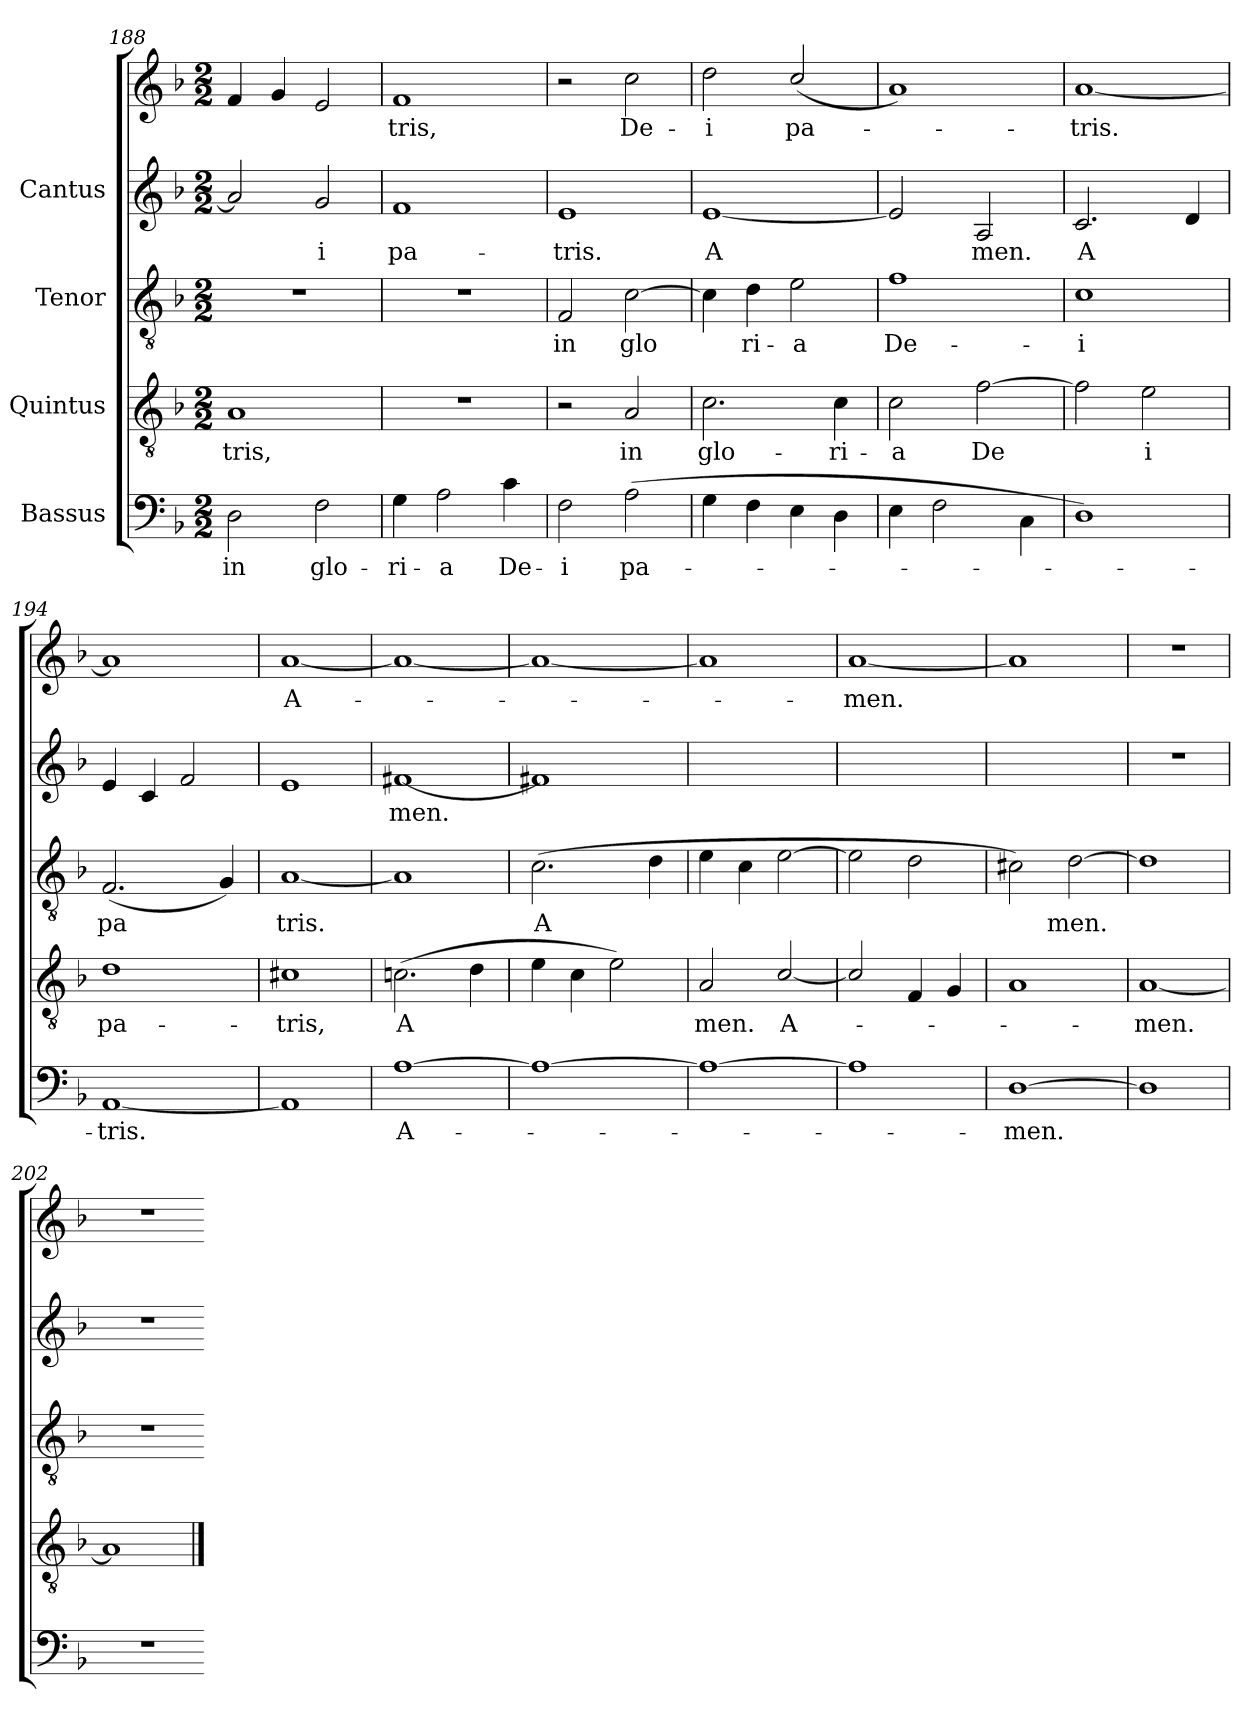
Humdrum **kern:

**kern	**text	**kern	**text	**kern	**text	**kern	**text	**kern	**text
*part4	*part4	*part3	*part3	*part2	*part2	*part1	*part1	*part1	*part1
*staff5	*staff5	*staff4	*staff4	*staff3	*staff3	*staff2	*staff2	*staff1	*staff1
*I"Bassus	*	*I"Quintus	*	*I"Tenor	*	*I"Cantus	*	*	*
!!LO:LB:g=z
*clefF4	*	*clefGv2	*	*clefGv2	*	*clefG2	*	*clefG2	*
*k[b-]	*	*k[b-]	*	*k[b-]	*	*k[b-]	*	*k[b-]	*
*F:	*	*F:	*	*F:	*	*F:	*	*F:	*
*M2/2	*	*M2/2	*	*M2/2	*	*M2/2	*	*M2/2	*
=188	=188	=188	=188	=188	=188	=188	=188	=188	=188
!	!LO:LY:b:cj	!	!LO:LY:b:cj	!	!	!	!LO:LY:b:cj	!	!
2D\	in	1A	-tris,	1r	.	2a/]	-	4f/	.
.	.	.	.	.	.	.	.	4g/	.
!	!LO:LY:b:cj	!	!	!	!	!	!LO:LY:b:cj	!	!
2F\	glo-	.	.	.	.	2g/	i	2e/	.
!!LO:LB:g=z
=189	=189	=189	=189	=189	=189	=189	=189	=189	=189
!	!LO:LY:b:cj	!	!	!	!	!	!LO:LY:b:cj	!	!LO:LY:b
4G\	-ri-	1r	.	1r	.	1f	pa-	1f	tris,
!	!LO:LY:b:cj	!	!	!	!	!	!	!	!
2A\	-a	.	.	.	.	.	.	.	.
!	!LO:LY:b:cj	!	!	!	!	!	!	!	!
4c\	De-	.	.	.	.	.	.	.	.
!!LO:PB:g=z
=190	=190	=190	=190	=190	=190	=190	=190	=190	=190
!	!LO:LY:b:cj	!	!	!	!LO:LY:b:cj	!	!LO:LY:b:cj	!	!
2F\	-i	2r	.	2F/	in	1e	-tris.	2r	.
!	!LO:LY:b:cj	!	!LO:LY:b:cj	!	!LO:LY:b:cj	!	!	!	!LO:LY:b
(>2A\	pa-	2A/	in	[>2c\	glo-	.	.	2cc\	-De-
!!LO:LB:g=z
=191	=191	=191	=191	=191	=191	=191	=191	=191	=191
!	!	!	!LO:LY:b:cj	!	!LO:LY:b:cj	!	!LO:LY:b:cj	!	!LO:LY:b
4G\	.	2.c\	glo-	4c\]	-	[<1e	-A-	2dd\	i
!	!	!	!	!	!LO:LY:b:cj	!	!	!	!
4F\	.	.	.	4d\	ri-	.	.	.	.
!	!	!	!	!	!LO:LY:b:cj	!	!	!	!LO:LY:b
4E\	.	.	.	2e\	-a	.	.	(<2cc/	pa-
!	!	!	!LO:LY:b:cj	!	!	!	!	!	!
4D\	.	4c\	-ri-	.	.	.	.	.	.
!!LO:LB:g=z
=192	=192	=192	=192	=192	=192	=192	=192	=192	=192
!	!	!	!LO:LY:b:cj	!	!LO:LY:b:cj	!	!LO:LY:b:cj	!	!
4E\	.	2c\	-a	1f	De-	2e/]	-	1a)	.
2F\	.	.	.	.	.	.	.	.	.
!	!	!	!LO:LY:b:cj	!	!	!	!LO:LY:b:cj	!	!
.	.	[>2f\	De-	.	.	2A/	men.	.	.
4C\	.	.	.	.	.	.	.	.	.
!!LO:PB:g=z
=193	=193	=193	=193	=193	=193	=193	=193	=193	=193
!	!	!	!LO:LY:b:cj	!	!LO:LY:b:cj	!	!LO:LY:b:cj	!	!LO:LY:b
1D)	.	2f\]	-	1c	-i	2.c/	A-	[<1a	tris.
!	!	!	!LO:LY:b:cj	!	!	!	!	!	!
.	.	2e\	i	.	.	.	.	.	.
!	!	!	!	!	!	!	!LO:LY:b:cj	!	!
.	.	.	.	.	.	4d/	--	.	.
!!LO:LB:g=z
=194	=194	=194	=194	=194	=194	=194	=194	=194	=194
!	!LO:LY:b:cj	!	!LO:LY:b:cj	!	!LO:LY:b:cj	!	!	!	!
[<1AA	-tris.	1d	pa-	(<2.F/	pa-	4e/	.	1a]	.
.	.	.	.	.	.	4c/	.	.	.
.	.	.	.	.	.	2f/	.	.	.
!	!	!	!	!	!LO:LY:b:cj	!	!	!	!
.	.	.	.	4G/)	--	.	.	.	.
=195	=195	=195	=195	=195	=195	=195	=195	=195	=195
!	!	!	!LO:LY:b:cj	!	!LO:LY:b:cj	!	!	!	!LO:LY:b
1AA]	.	1c#X	-tris,	[<1A	-tris.	1e	.	[<1a	-A-
=196	=196	=196	=196	=196	=196	=196	=196	=196	=196
!	!LO:LY:b:cj	!	!LO:LY:b:cj	!	!	!	!LO:LY:b:cj	!	!
[>1A	A-	(>2.cn\	A-	1A]	.	[<1f#X	-men.	1a_<	.
!	!	!	!LO:LY:b:cj	!	!	!	!	!	!
.	.	4d\	--	.	.	.	.	.	.
=197	=197	=197	=197	=197	=197	=197	=197	=197	=197
!	!	!	!	!	!LO:LY:b:cj	!	!	!	!
1A_>	.	4e\	.	(>2.c\	A-	1f#X]	.	1a_<	.
.	.	4c\	.	.	.	.	.	.	.
.	.	2e\)	.	.	.	.	.	.	.
!	!	!	!	!	!LO:LY:b:cj	!	!	!	!
.	.	.	.	4d\	--	.	.	.	.
=198	=198	=198	=198	=198	=198	=198	=198	=198	=198
!	!	!	!LO:LY:b:cj	!	!	!	!	!	!
1A_>	.	2A/	-men.	4e\	.	1ryy	.	1a]	.
.	.	.	.	4c\	.	.	.	.	.
!	!	!	!LO:LY:b:cj	!	!	!	!	!	!
.	.	[<2c/	A-	[>2e\	.	.	.	.	.
=199	=199	=199	=199	=199	=199	=199	=199	=199	=199
!	!	!	!	!	!	!	!	!	!LO:LY:b
1A]	.	2c/]	.	2e\]	.	1ryy	.	[<1a	men.
.	.	4F/	.	2d\	.	.	.	.	.
.	.	4G/	.	.	.	.	.	.	.
=200	=200	=200	=200	=200	=200	=200	=200	=200	=200
!	!LO:LY:b:cj	!	!	!	!LO:LY:b:cj	!	!	!	!
[>1D	-men.	1A	.	2c#X\)	-	1ryy	.	1a]	.
!	!	!	!	!	!LO:LY:b:cj	!	!	!	!
.	.	.	.	[>2d\	men.	.	.	.	.
!!LO:LB:g=z
=201	=201	=201	=201	=201	=201	=201	=201	=201	=201
!	!	!	!LO:LY:b:cj	!	!	!	!	!	!
1D]	.	[<1A	-men.	1d]	.	1r	.	1r	.
=202	=202	=202	=202	=202	=202	=202	=202	=202	=202
1r	.	1A]	.	1r	.	1r	.	1r	.
=	==	==	==	=	==	==	==	==	==
*-	*-	*-	*-	*-	*-	*-	*-	*-	*-
